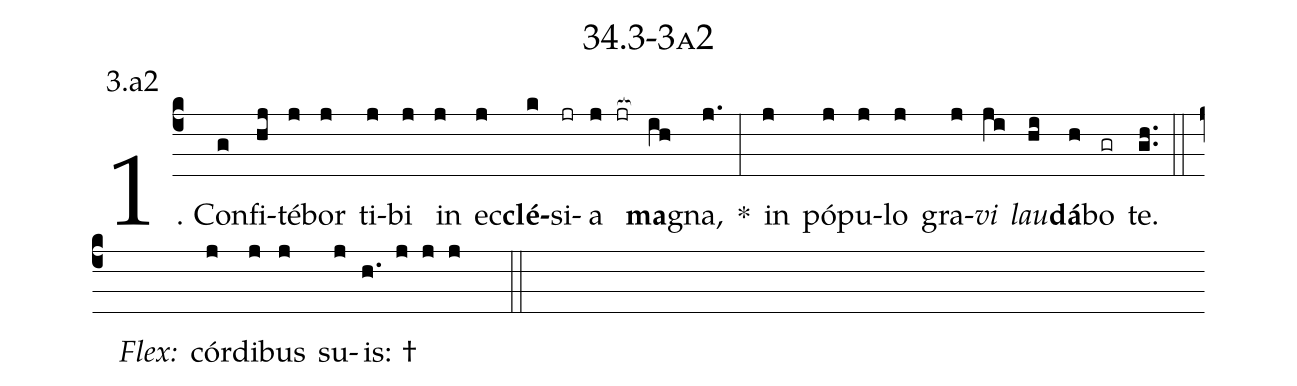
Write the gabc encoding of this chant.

name: 34.3-3a2;
annotation: 3.a2;
%%
(c4)1. Con(g)fi(hj)té(j)bor(j) ti(j)bi(j) in(j) ec(j)<b>clé</b>(k)si(jr)a(j jr[ocb:1{]) <b>ma</b>(ih[ocb:0}])gna,(j.) *(:) in(j) pó(j)pu(j)lo(j) gra(j)<i>vi</i>(ji) <i>lau</i>(hi)<b>dá</b>(h)bo(gr) te.(gh..) (::)
<i>Flex:</i>()  cór(j)di(j)bus(j) su(j)is: †(h. j j j  ::)

%E(j) u(j) o(ji) u(hi) a(h) e.(gh..) (::)
